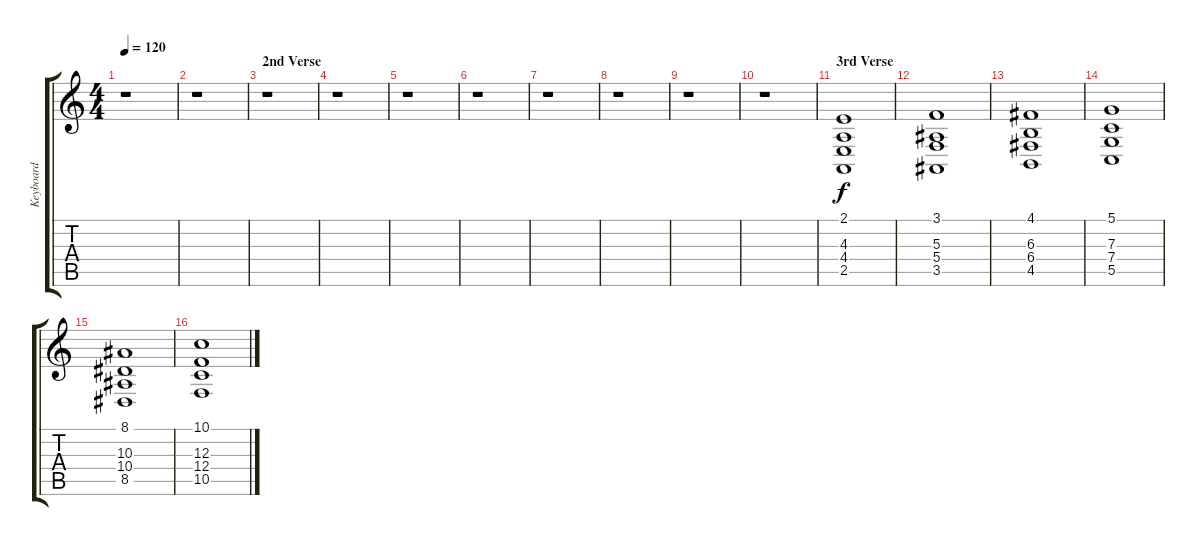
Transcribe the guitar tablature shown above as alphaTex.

\track ("Keyboard" "Keyboard") {instrument choiraahs}
\staff {score tabs}
\tuning (D4 A3 F3 C3 G2 D2) {hide}
\ts (4 4)
\tempo 120
\clef g2
\ks c
r.1{dy f} |
r.1 |
\section ("" "2nd Verse")
r.1 |
r.1 |
r.1 |
r.1 |
r.1 |
r.1 |
r.1 |
r.1 |
\section ("" "3rd Verse")
(2.1 4.3 4.4 2.5).1{volume 11 instrument choiraahs} |
(3.1 5.3 5.4 3.5).1 |
(4.1 6.3 6.4 4.5).1 |
(5.1 7.3 7.4 5.5).1 |
(8.1 10.3 10.4 8.5).1 |
(10.1 12.3 12.4 10.5).1
